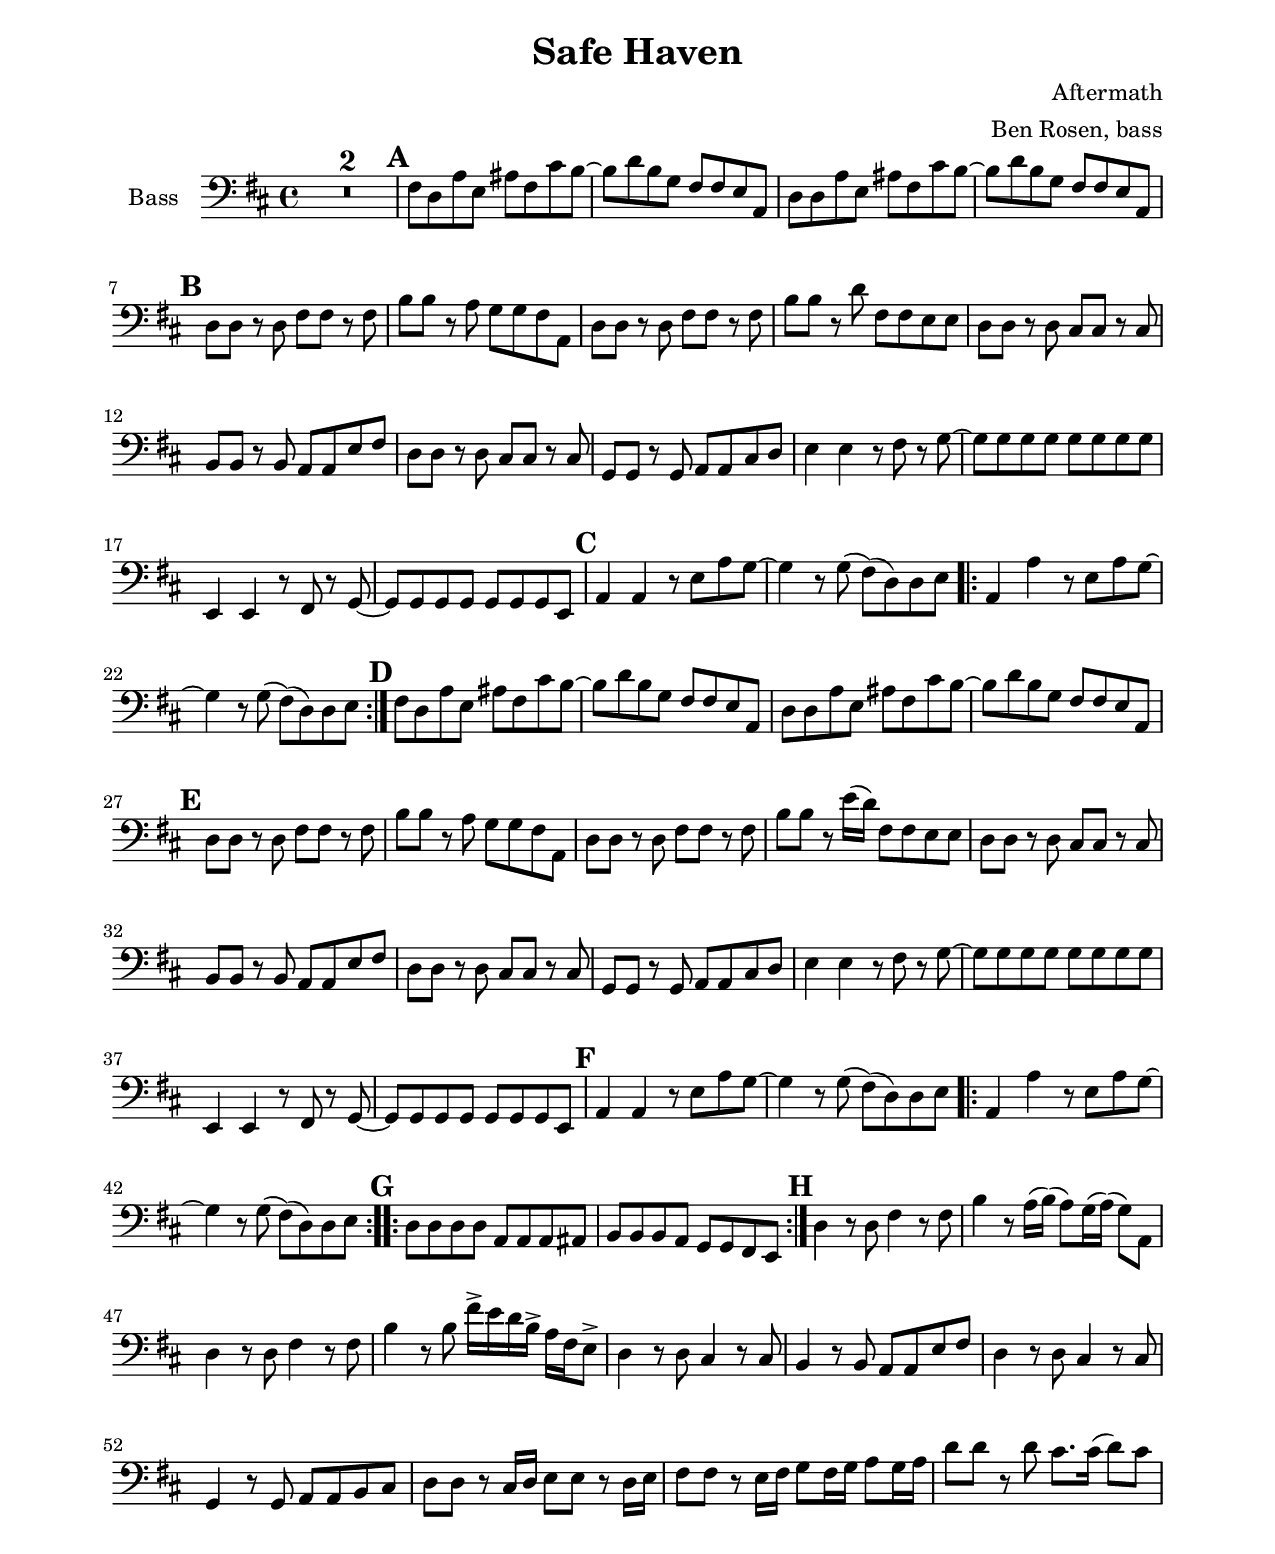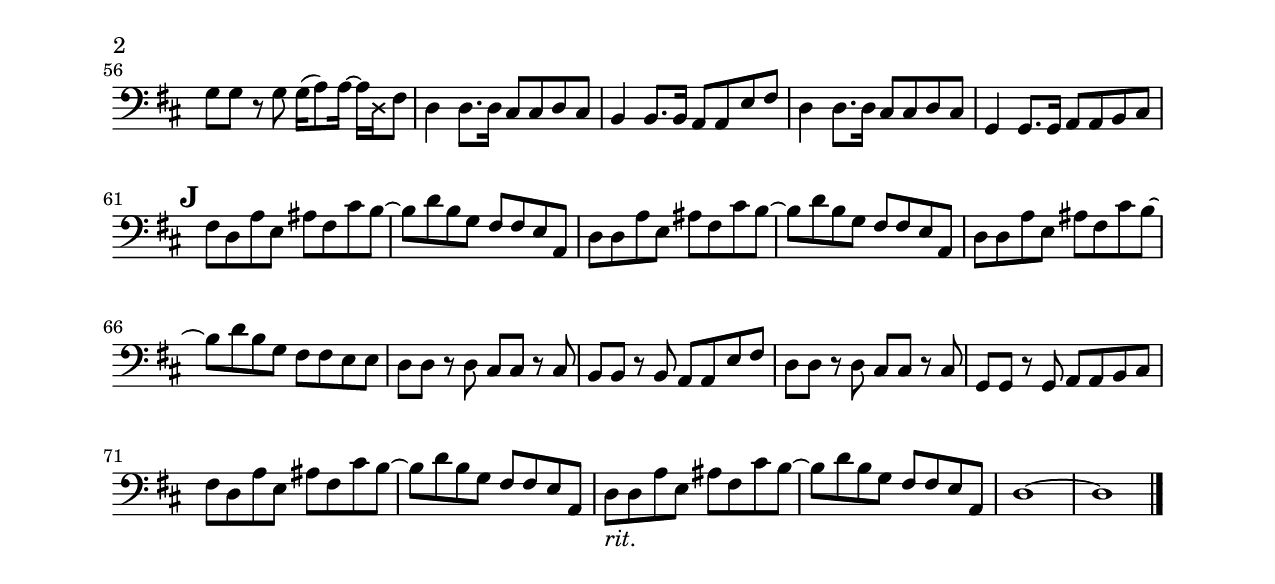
\version "2.24.1"

\include "settings.ily"

\header {
  title = "Safe Haven"
  composer = "Aftermath"
  arranger = "Ben Rosen, bass"
}

riff = \relative fs {
  fs8 d a' e as fs cs' b ~ |
  b8 d8 b8 g8 fs8 fs8 e8 a,8 |
  d8 d a' e as fs cs' b ~ |
  b8 d b g fs fs e a, |
}

pre_riff = {
  e4 e r8 fs r g ~ |
  \repeat unfold 8 { g8 } |
  e,4 e r8 fs r g ~ |
  g8 g g g g g g e |

  \mark \default

  a4 a r8 e' a g ~ |
  g4 r8 g8 ( fs8 ) ( d8 ) d8 e8 |

  \repeat volta 2 {
    a,4 a' r8 e a g ~ |
    g4 r8 g ( fs ) ( d8 ) d8 e8 |
  }
}

music = \relative fs {
  \key d \major
  \time 4/4
  \clef "bass"

  \compressMMRests {
    R1 * 2 |
  }

  \mark \default

  \riff

  \mark \default

  d8 d r d fs fs r fs |
  b8 b r a g g fs a, |
  d8 d r d fs fs r fs |
  b8 b r d fs, fs e e |

  d8 d r d cs cs r cs |
  b8 b r b a a e' fs |
  d8 d r d cs cs r cs |
  g8 g r g a a cs d |


  \pre_riff

  \mark \default

  \riff

  \mark \default

  d8 d r d fs fs r fs |
  b8 b r a g g fs a, |
  d8 d r d fs fs r fs |
  b8 b r e16 ( d ) fs,8 fs e e |

  d8 d r d cs cs r cs |
  b8 b r b a a e' fs |
  d8 d r d cs cs r cs |
  g8 g r g a a cs d |

  \pre_riff

  \repeat volta 2 {
    \mark \default

    d8 d d d a a a as |
    b8 b b a g g fs e |
  }

  \mark \default

  d'4 r8 d fs4 r8 fs |
  b4 r8 a16 ( b ) ( a8 ) g16 ( a ) ( g8 ) a, |
  d4 r8 d fs4 r8 fs |
  b4 r8 b fs'16 -> e d b -> a fs e8 -> |

  d4 r8 d cs4 r8 cs |
  b4 r8 b a a e' fs |
  d4 r8 d cs4 r8 cs |
  g4 r8 g a a b cs |

  d8 d r cs16 d e8 e r d16 e |
  fs8 fs r e16 fs g8 fs16 g a8 g16 a |
  d8 d r d cs8. cs16 ( d8 ) cs |
  g8 g r g g16 ( a8 ) a16 ~ a
  \once \override NoteHead.style = #'cross d,16
  fs8 |

  d4 d8. d16 cs8 cs d cs |
  b4 b8. b16 a8 a e' fs |
  d4 d8. d16 cs8 cs d cs |
  g4 g8. g16 a8 a b cs |

  \mark \default

  fs8 d a' e as fs cs' b ~ |
  b8 d b g fs fs e a, |
  d8 d a' e as fs cs' b ~ |
  b8 d b g fs fs e a, |

  d8 d a' e as fs cs' b ~ |
  b8 d b g fs fs e e |
  d8 d r d cs cs r cs |
  b8 b r b a a e' fs |

  d8 d r d cs cs r cs |
  g8 g r g a a b cs |
  fs8 d a' e as fs cs' b ~ |
  b8 d b g fs fs e a, |

  d8 -\markup \italic "rit." d a' e as fs cs' b ~ |
  b8 d b g fs fs e a, |
  d1 ~ |
  d1

  \bar "|."
}

\score {
  \new Staff \with {
    instrumentName = "Bass"
  } {
    \music
  }
}
